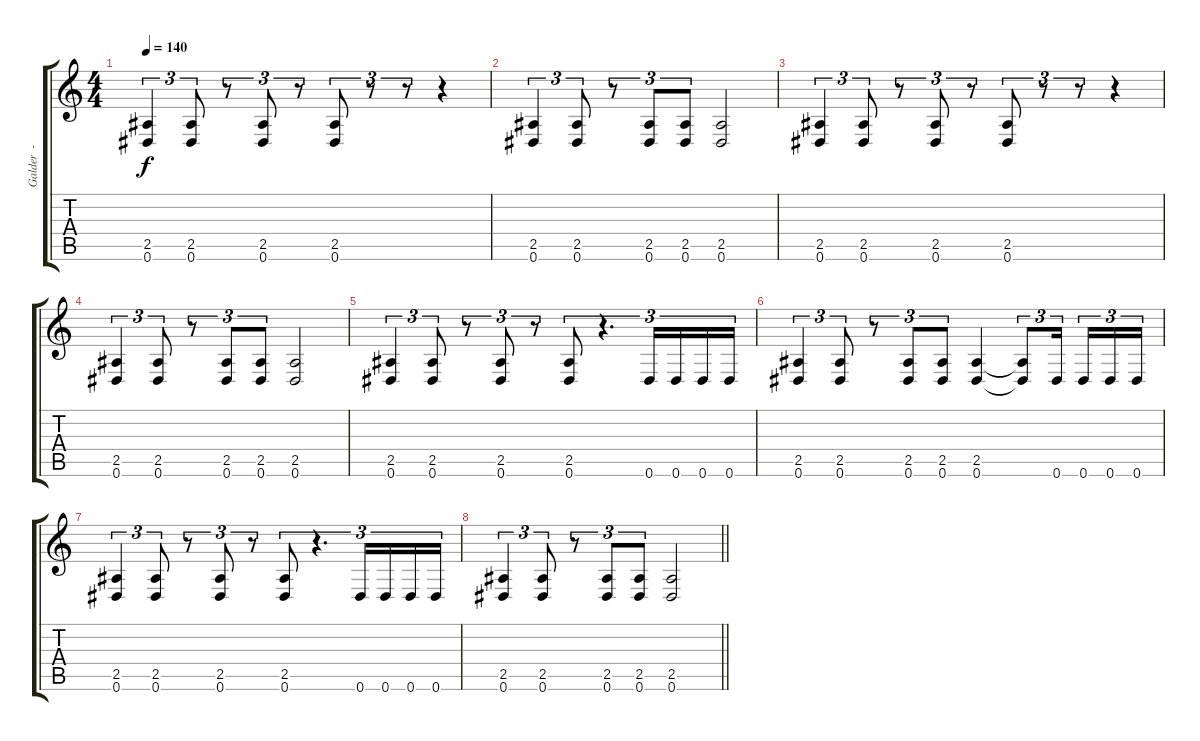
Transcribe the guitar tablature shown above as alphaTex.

\track ("Galder  - Guitar" "Galder  - ") {instrument distortionguitar}
\staff {score tabs}
\tuning (Eb4 Bb3 Gb3 Db3 Ab2 Eb2) {hide}
\ts (4 4)
\tempo 140
\clef g2
\ks c
(2.5 0.6).4{tu (3 2) dy f} (2.5 0.6).8{tu (3 2)} r.8{tu (3 2)} (2.5 0.6).8{tu (3 2)} r.8{tu (3 2)} (2.5 0.6).8{tu (3 2)} r.8{tu (3 2)} r.8{tu (3 2)} r.4 |
(2.5 0.6).4{tu (3 2)} (2.5 0.6).8{tu (3 2)} r.8{tu (3 2)} (2.5 0.6).8{tu (3 2)} (2.5 0.6).8{tu (3 2)} (2.5 0.6).2 |
(2.5 0.6).4{tu (3 2)} (2.5 0.6).8{tu (3 2)} r.8{tu (3 2)} (2.5 0.6).8{tu (3 2)} r.8{tu (3 2)} (2.5 0.6).8{tu (3 2)} r.8{tu (3 2)} r.8{tu (3 2)} r.4 |
(2.5 0.6).4{tu (3 2)} (2.5 0.6).8{tu (3 2)} r.8{tu (3 2)} (2.5 0.6).8{tu (3 2)} (2.5 0.6).8{tu (3 2)} (2.5 0.6).2 |
(2.5 0.6).4{tu (3 2)} (2.5 0.6).8{tu (3 2)} r.8{tu (3 2)} (2.5 0.6).8{tu (3 2)} r.8{tu (3 2)} (2.5 0.6).8{tu (3 2)} r.4{d tu (3 2)} 0.6.16{tu (3 2)} 0.6.16{tu (3 2)} 0.6.16{tu (3 2)} 0.6.16{tu (3 2)} |
(2.5 0.6).4{tu (3 2)} (2.5 0.6).8{tu (3 2)} r.8{tu (3 2)} (2.5 0.6).8{tu (3 2)} (2.5 0.6).8{tu (3 2)} (2.5 0.6).4 (2.5{t} 0.6{t}).8{tu (3 2)} 0.6.16{tu (3 2)} 0.6.16{tu (3 2)} 0.6.16{tu (3 2)} 0.6.16{tu (3 2)} |
(2.5 0.6).4{tu (3 2)} (2.5 0.6).8{tu (3 2)} r.8{tu (3 2)} (2.5 0.6).8{tu (3 2)} r.8{tu (3 2)} (2.5 0.6).8{tu (3 2)} r.4{d tu (3 2)} 0.6.16{tu (3 2)} 0.6.16{tu (3 2)} 0.6.16{tu (3 2)} 0.6.16{tu (3 2)} |
\barLineRight lightlight
(2.5 0.6).4{tu (3 2)} (2.5 0.6).8{tu (3 2)} r.8{tu (3 2)} (2.5 0.6).8{tu (3 2)} (2.5 0.6).8{tu (3 2)} (2.5 0.6).2
